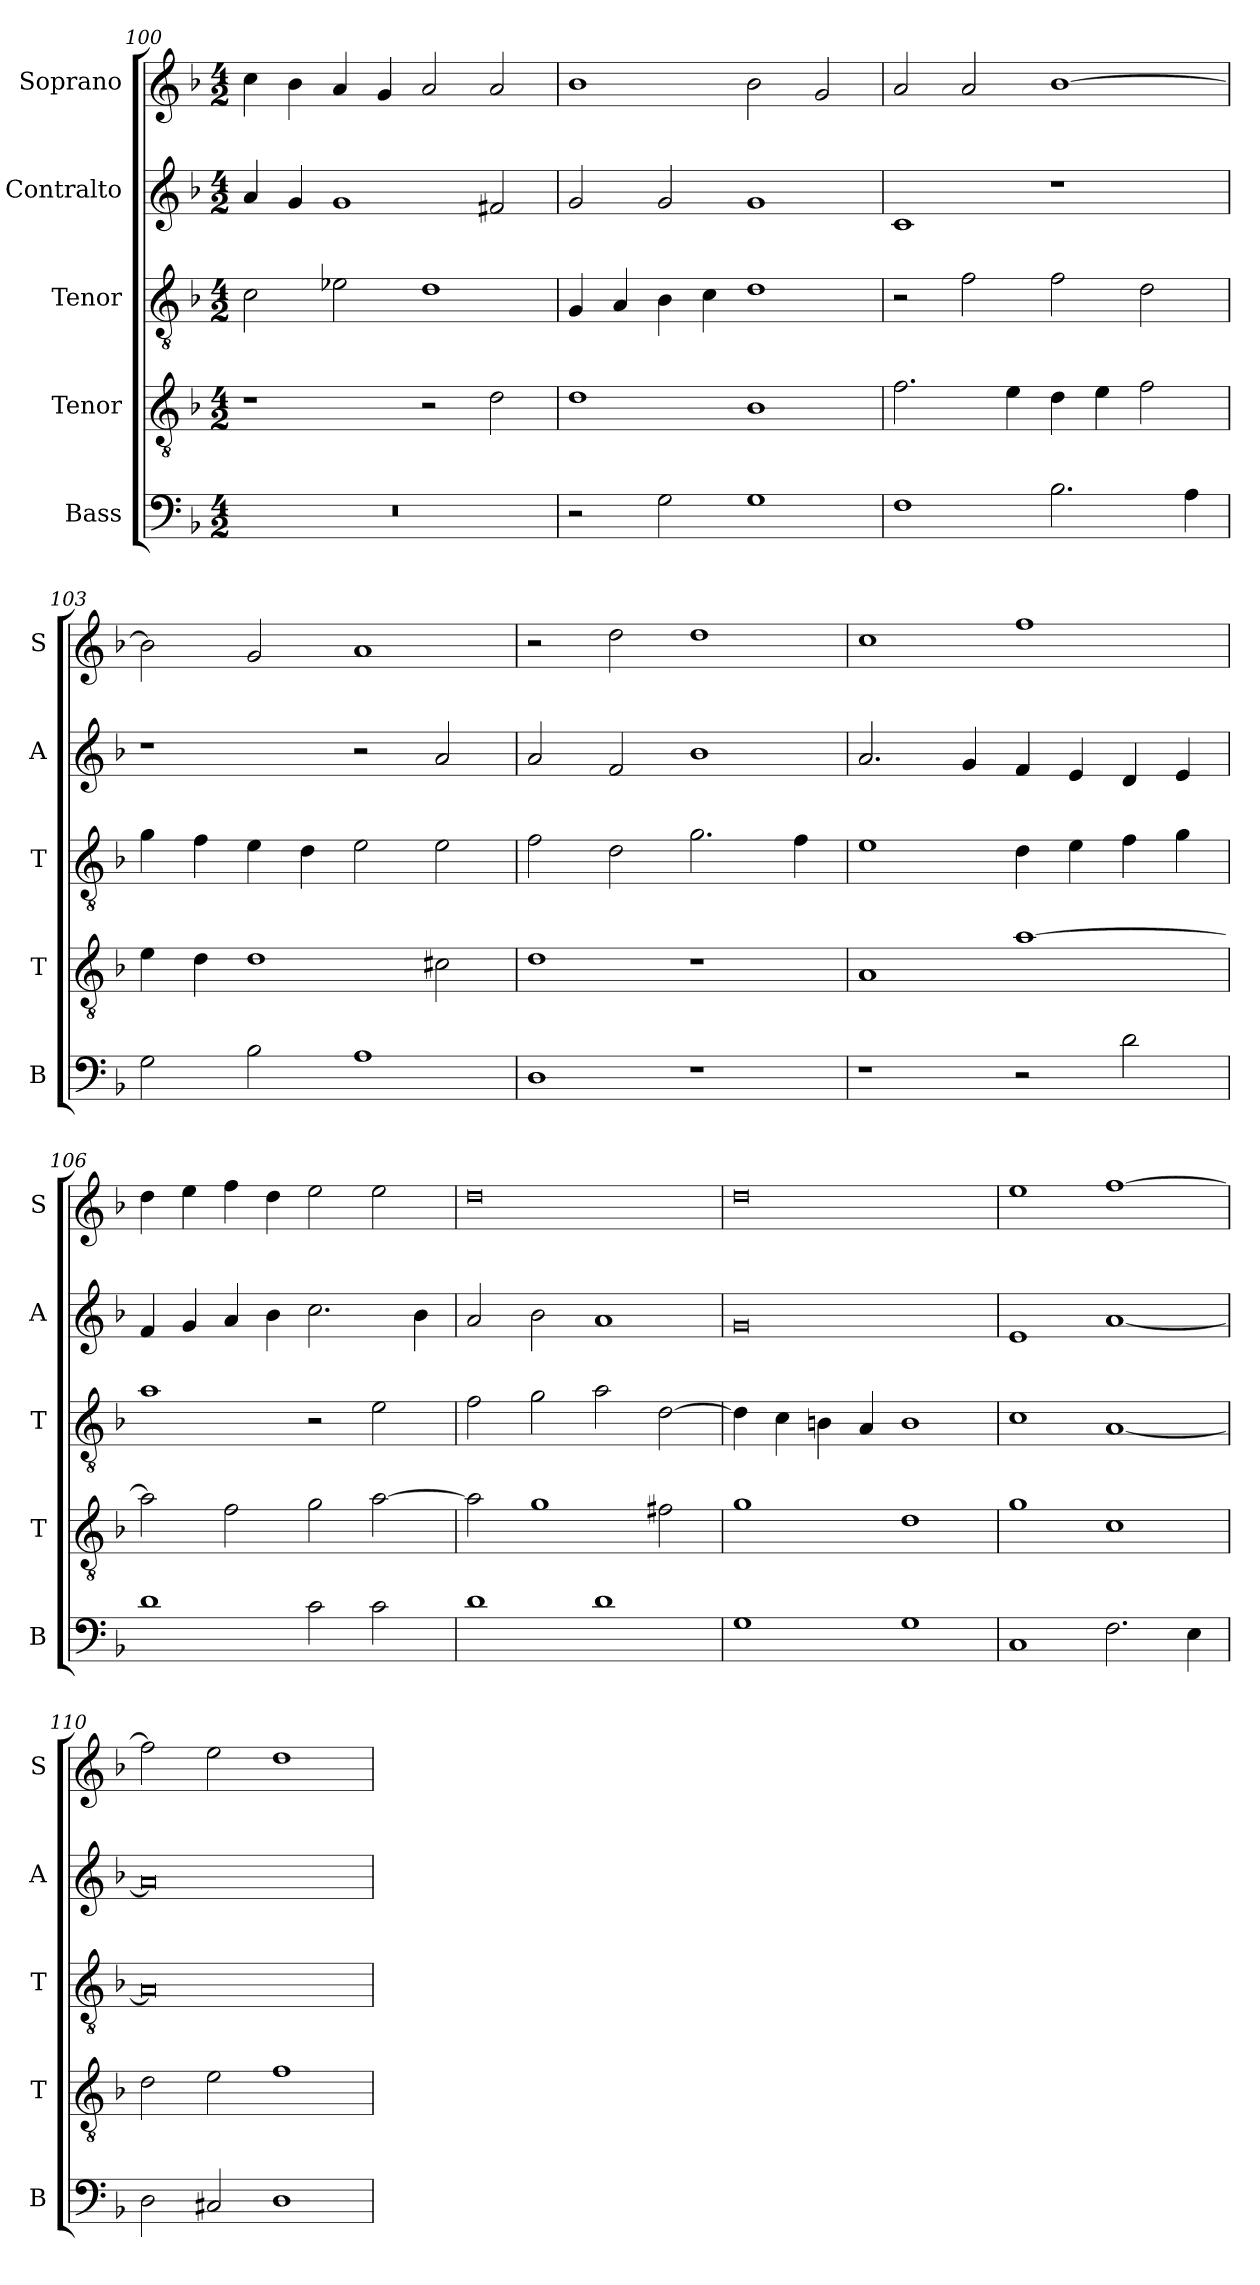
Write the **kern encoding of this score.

**kern	**kern	**kern	**kern	**kern
*part5	*part4	*part3	*part2	*part1
*staff5	*staff4	*staff3	*staff2	*staff1
*I"Bass	*I"Tenor	*I"Tenor	*I"Contralto	*I"Soprano
*I'B	*I'T	*I'T	*I'A	*I'S
*clefF4	*clefGv2	*clefGv2	*clefG2	*clefG2
*k[b-]	*k[b-]	*k[b-]	*k[b-]	*k[b-]
*G:dor	*G:dor	*G:dor	*G:dor	*G:dor
*M4/2	*M4/2	*M4/2	*M4/2	*M4/2
=100	=100	=100	=100	=100
0r	1r	2c	4a	4cc
.	.	.	4g	4b-
.	.	2e-X	1g	4a
.	.	.	.	4g
.	2r	1d	.	2a
.	2d	.	2f#X	2a
=101	=101	=101	=101	=101
2r	1d	4G	2g	1b-
.	.	4A	.	.
2G	.	4B-	2g	.
.	.	4c	.	.
1G	1B-	1d	1g	2b-
.	.	.	.	2g
=102	=102	=102	=102	=102
1F	2.f	2r	1c	2a
.	.	2f	.	2a
.	4e	.	.	.
2.B-	4d	2f	1r	[1b-
.	4e	.	.	.
.	2f	2d	.	.
4A	.	.	.	.
=103	=103	=103	=103	=103
2G	4e	4g	1r	2b-]
.	4d	4f	.	.
2B-	1d	4e	.	2g
.	.	4d	.	.
1A	.	2e	2r	1a
.	2c#X	2e	2a	.
=104	=104	=104	=104	=104
1D	1d	2f	2a	2r
.	.	2d	2f	2dd
1r	1r	2.g	1b-	1dd
.	.	4f	.	.
=105	=105	=105	=105	=105
1r	1A	1e	2.a	1cc
.	.	.	4g	.
2r	[1a	4d	4f	1ff
.	.	4e	4e	.
2d	.	4f	4d	.
.	.	4g	4e	.
=106	=106	=106	=106	=106
1d	2a]	1a	4f	4dd
.	.	.	4g	4ee
.	2f	.	4a	4ff
.	.	.	4b-	4dd
2c	2g	2r	2.cc	2ee
2c	[2a	2e	.	2ee
.	.	.	4b-	.
=107	=107	=107	=107	=107
1d	2a]	2f	2a	0dd
.	1g	2g	2b-	.
1d	.	2a	1a	.
.	2f#X	[2d	.	.
=108	=108	=108	=108	=108
1G	1g	4d]	0g	0dd
.	.	4c	.	.
.	.	4Bn	.	.
.	.	4A	.	.
1G	1d	1B	.	.
=109	=109	=109	=109	=109
1C	1g	1c	1e	1ee
2.F	1c	[1A	[1a	[1ff
4E	.	.	.	.
=110	=110	=110	=110	=110
2D	2d	0A]	0a]	2ff]
2C#X	2e	.	.	2ee
1D	1f	.	.	1dd
=	=	=	=	=
*-	*-	*-	*-	*-
